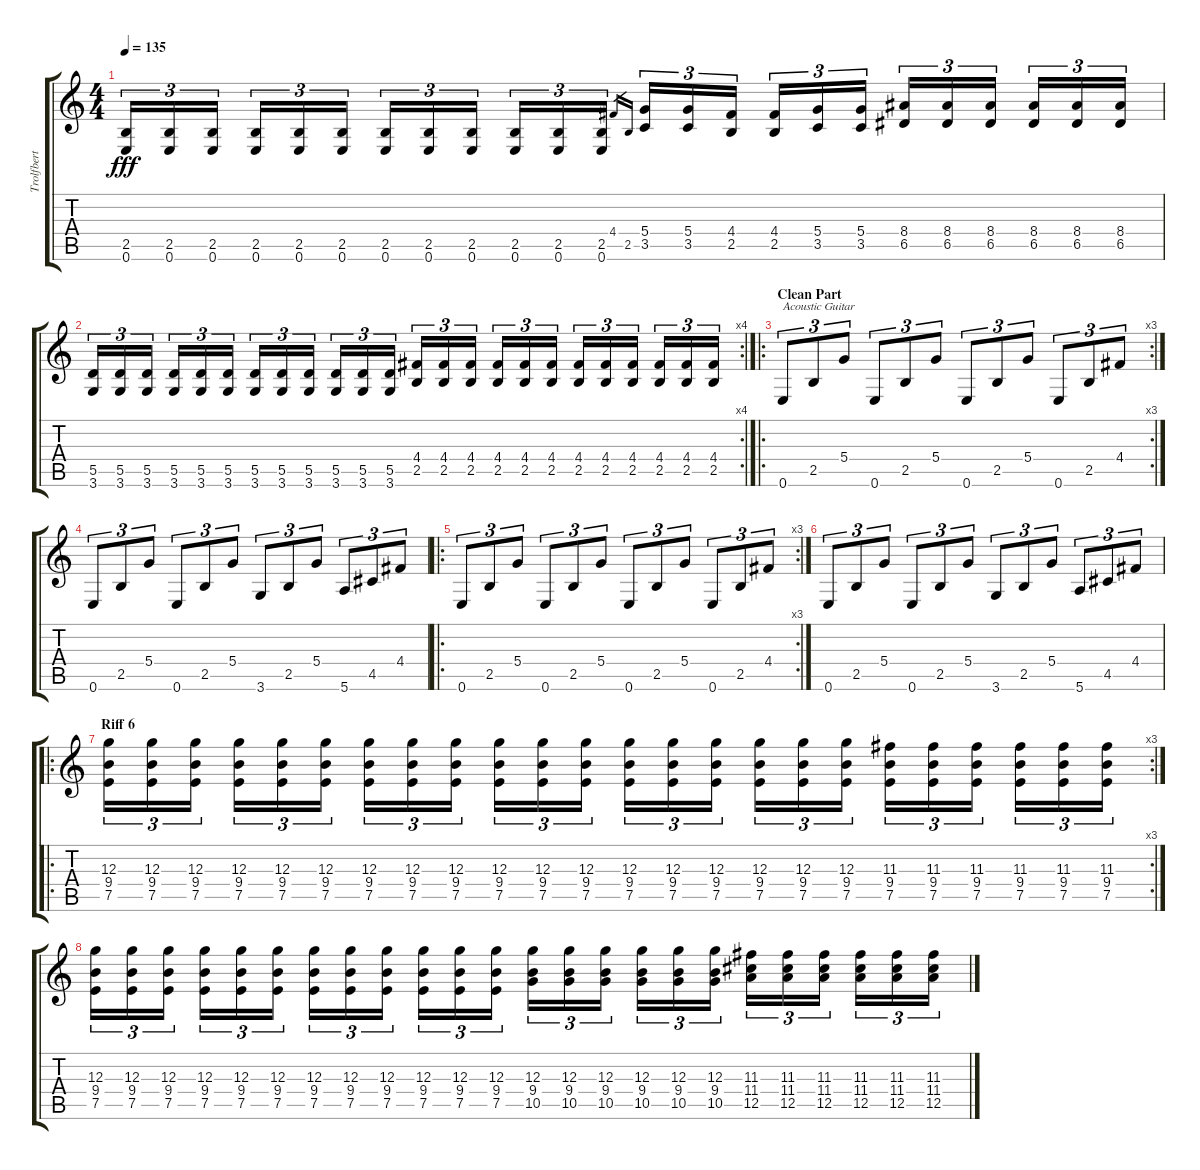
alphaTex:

\track ("Trolfbert Guitar 2" "Trolfbert ") {instrument distortionguitar}
\staff {score tabs}
\tuning (E4 B3 G3 D3 A2 E2) {hide}
\ts (4 4)
\tempo 135
\clef g2
\ks c
(2.5 0.6).16{tu (3 2) dy fff} (2.5 0.6).16{tu (3 2)} (2.5 0.6).16{tu (3 2)} (2.5 0.6).16{tu (3 2)} (2.5 0.6).16{tu (3 2)} (2.5 0.6).16{tu (3 2)} (2.5 0.6).16{tu (3 2)} (2.5 0.6).16{tu (3 2)} (2.5 0.6).16{tu (3 2)} (2.5 0.6).16{tu (3 2)} (2.5 0.6).16{tu (3 2)} (2.5 0.6).16{tu (3 2)} 4.4.16{gr} 2.5.16{gr} (5.4 3.5).16{tu (3 2)} (5.4 3.5).16{tu (3 2)} (4.4 2.5).16{tu (3 2)} (4.4 2.5).16{tu (3 2)} (5.4 3.5).16{tu (3 2)} (5.4 3.5).16{tu (3 2)} (8.4 6.5).16{tu (3 2)} (8.4 6.5).16{tu (3 2)} (8.4 6.5).16{tu (3 2)} (8.4 6.5).16{tu (3 2)} (8.4 6.5).16{tu (3 2)} (8.4 6.5).16{tu (3 2)} |
\rc 4
(5.5 3.6).16{tu (3 2)} (5.5 3.6).16{tu (3 2)} (5.5 3.6).16{tu (3 2)} (5.5 3.6).16{tu (3 2)} (5.5 3.6).16{tu (3 2)} (5.5 3.6).16{tu (3 2)} (5.5 3.6).16{tu (3 2)} (5.5 3.6).16{tu (3 2)} (5.5 3.6).16{tu (3 2)} (5.5 3.6).16{tu (3 2)} (5.5 3.6).16{tu (3 2)} (5.5 3.6).16{tu (3 2)} (4.4 2.5).16{tu (3 2)} (4.4 2.5).16{tu (3 2)} (4.4 2.5).16{tu (3 2)} (4.4 2.5).16{tu (3 2)} (4.4 2.5).16{tu (3 2)} (4.4 2.5).16{tu (3 2)} (4.4 2.5).16{tu (3 2)} (4.4 2.5).16{tu (3 2)} (4.4 2.5).16{tu (3 2)} (4.4 2.5).16{tu (3 2)} (4.4 2.5).16{tu (3 2)} (4.4 2.5).16{tu (3 2)} |
\ro
\rc 3
\section ("" "Clean Part")
0.6.8{tu (3 2) txt "Acoustic Guitar" balance 8 instrument acousticguitarsteel} 2.5.8{tu (3 2)} 5.4.8{tu (3 2)} 0.6.8{tu (3 2)} 2.5.8{tu (3 2)} 5.4.8{tu (3 2)} 0.6.8{tu (3 2)} 2.5.8{tu (3 2)} 5.4.8{tu (3 2)} 0.6.8{tu (3 2)} 2.5.8{tu (3 2)} 4.4.8{tu (3 2)} |
0.6.8{tu (3 2) instrument acousticguitarsteel} 2.5.8{tu (3 2)} 5.4.8{tu (3 2)} 0.6.8{tu (3 2)} 2.5.8{tu (3 2)} 5.4.8{tu (3 2)} 3.6.8{tu (3 2)} 2.5.8{tu (3 2)} 5.4.8{tu (3 2)} 5.6.8{tu (3 2)} 4.5.8{tu (3 2)} 4.4.8{tu (3 2)} |
\ro
\rc 3
0.6.8{tu (3 2) instrument acousticguitarsteel} 2.5.8{tu (3 2)} 5.4.8{tu (3 2)} 0.6.8{tu (3 2)} 2.5.8{tu (3 2)} 5.4.8{tu (3 2)} 0.6.8{tu (3 2)} 2.5.8{tu (3 2)} 5.4.8{tu (3 2)} 0.6.8{tu (3 2)} 2.5.8{tu (3 2)} 4.4.8{tu (3 2)} |
0.6.8{tu (3 2) instrument acousticguitarsteel} 2.5.8{tu (3 2)} 5.4.8{tu (3 2)} 0.6.8{tu (3 2)} 2.5.8{tu (3 2)} 5.4.8{tu (3 2)} 3.6.8{tu (3 2)} 2.5.8{tu (3 2)} 5.4.8{tu (3 2)} 5.6.8{tu (3 2)} 4.5.8{tu (3 2)} 4.4.8{tu (3 2)} |
\ro
\rc 3
\section ("" "Riff 6")
(12.3 9.4 7.5).16{tu (3 2) balance 16 instrument distortionguitar} (12.3 9.4 7.5).16{tu (3 2)} (12.3 9.4 7.5).16{tu (3 2)} (12.3 9.4 7.5).16{tu (3 2)} (12.3 9.4 7.5).16{tu (3 2)} (12.3 9.4 7.5).16{tu (3 2)} (12.3 9.4 7.5).16{tu (3 2)} (12.3 9.4 7.5).16{tu (3 2)} (12.3 9.4 7.5).16{tu (3 2)} (12.3 9.4 7.5).16{tu (3 2)} (12.3 9.4 7.5).16{tu (3 2)} (12.3 9.4 7.5).16{tu (3 2)} (12.3 9.4 7.5).16{tu (3 2)} (12.3 9.4 7.5).16{tu (3 2)} (12.3 9.4 7.5).16{tu (3 2)} (12.3 9.4 7.5).16{tu (3 2)} (12.3 9.4 7.5).16{tu (3 2)} (12.3 9.4 7.5).16{tu (3 2)} (11.3 9.4 7.5).16{tu (3 2)} (11.3 9.4 7.5).16{tu (3 2)} (11.3 9.4 7.5).16{tu (3 2)} (11.3 9.4 7.5).16{tu (3 2)} (11.3 9.4 7.5).16{tu (3 2)} (11.3 9.4 7.5).16{tu (3 2)} |
(12.3 9.4 7.5).16{tu (3 2) instrument distortionguitar} (12.3 9.4 7.5).16{tu (3 2)} (12.3 9.4 7.5).16{tu (3 2)} (12.3 9.4 7.5).16{tu (3 2)} (12.3 9.4 7.5).16{tu (3 2)} (12.3 9.4 7.5).16{tu (3 2)} (12.3 9.4 7.5).16{tu (3 2)} (12.3 9.4 7.5).16{tu (3 2)} (12.3 9.4 7.5).16{tu (3 2)} (12.3 9.4 7.5).16{tu (3 2)} (12.3 9.4 7.5).16{tu (3 2)} (12.3 9.4 7.5).16{tu (3 2)} (12.3 9.4 10.5).16{tu (3 2)} (12.3 9.4 10.5).16{tu (3 2)} (12.3 9.4 10.5).16{tu (3 2)} (12.3 9.4 10.5).16{tu (3 2)} (12.3 9.4 10.5).16{tu (3 2)} (12.3 9.4 10.5).16{tu (3 2)} (11.3 11.4 12.5).16{tu (3 2)} (11.3 11.4 12.5).16{tu (3 2)} (11.3 11.4 12.5).16{tu (3 2)} (11.3 11.4 12.5).16{tu (3 2)} (11.3 11.4 12.5).16{tu (3 2)} (11.3 11.4 12.5).16{tu (3 2)}
